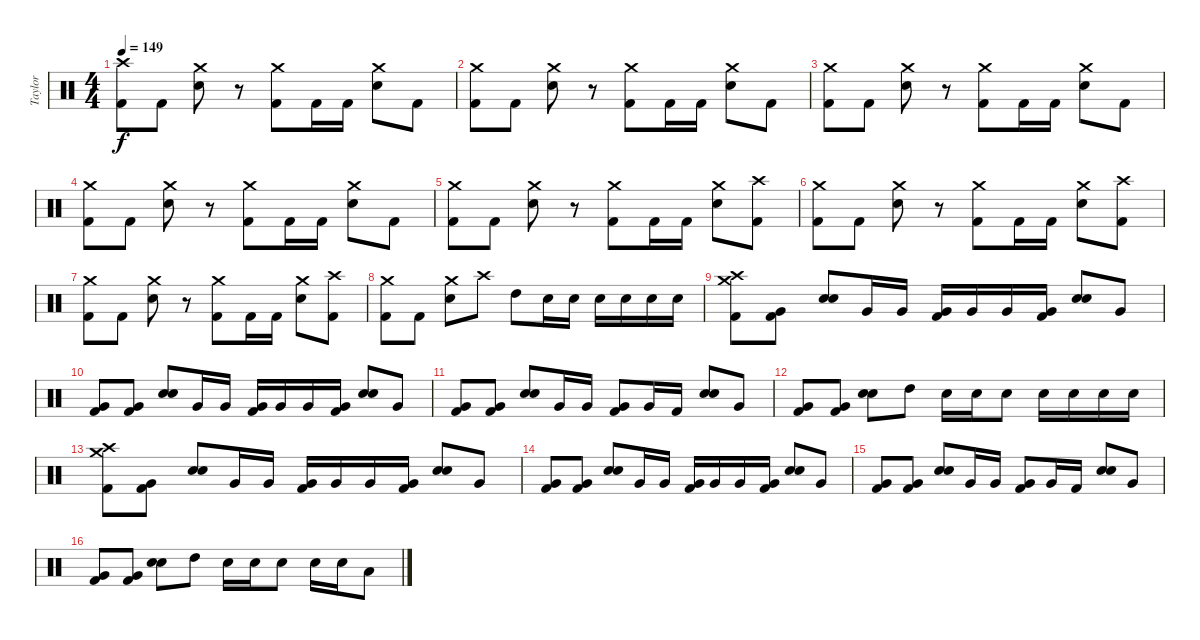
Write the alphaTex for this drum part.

\track ("Taylor" "Taylor") {instrument percussion}
\staff {score}
\articulation defaults
\ts (4 4)
\tempo 149
\clef neutral
\ks c
("Crash high (hit)" "Kick (hit) 2").8{dy f} "Kick (hit) 2".8 ("Crash medium (hit)" "Electric Snare (hit)").8 r.8 ("Crash medium (hit)" "Kick (hit) 2").8 "Kick (hit) 2".16 "Kick (hit) 2".16 ("Crash medium (hit)" "Electric Snare (hit)").8 "Kick (hit) 2".8 |
("Crash medium (hit)" "Kick (hit) 2").8 "Kick (hit) 2".8 ("Crash medium (hit)" "Electric Snare (hit)").8 r.8 ("Crash medium (hit)" "Kick (hit) 2").8 "Kick (hit) 2".16 "Kick (hit) 2".16 ("Crash medium (hit)" "Electric Snare (hit)").8 "Kick (hit) 2".8 |
("Crash medium (hit)" "Kick (hit) 2").8 "Kick (hit) 2".8 ("Crash medium (hit)" "Electric Snare (hit)").8 r.8 ("Crash medium (hit)" "Kick (hit) 2").8 "Kick (hit) 2".16 "Kick (hit) 2".16 ("Crash medium (hit)" "Electric Snare (hit)").8 "Kick (hit) 2".8 |
("Crash medium (hit)" "Kick (hit) 2").8 "Kick (hit) 2".8 ("Crash medium (hit)" "Electric Snare (hit)").8 r.8 ("Crash medium (hit)" "Kick (hit) 2").8 "Kick (hit) 2".16 "Kick (hit) 2".16 ("Crash medium (hit)" "Electric Snare (hit)").8 "Kick (hit) 2".8 |
("Crash medium (hit)" "Kick (hit) 2").8 "Kick (hit) 2".8 ("Crash medium (hit)" "Electric Snare (hit)").8 r.8 ("Crash medium (hit)" "Kick (hit) 2").8 "Kick (hit) 2".16 "Kick (hit) 2".16 ("Crash medium (hit)" "Electric Snare (hit)").8 ("Crash high (hit)" "Kick (hit) 2").8 |
("Crash medium (hit)" "Kick (hit) 2").8 "Kick (hit) 2".8 ("Crash medium (hit)" "Electric Snare (hit)").8 r.8 ("Crash medium (hit)" "Kick (hit) 2").8 "Kick (hit) 2".16 "Kick (hit) 2".16 ("Crash medium (hit)" "Electric Snare (hit)").8 ("Crash high (hit)" "Kick (hit) 2").8 |
("Crash medium (hit)" "Kick (hit) 2").8 "Kick (hit) 2".8 ("Crash medium (hit)" "Electric Snare (hit)").8 r.8 ("Crash medium (hit)" "Kick (hit) 2").8 "Kick (hit) 2".16 "Kick (hit) 2".16 ("Crash medium (hit)" "Electric Snare (hit)").8 ("Crash high (hit)" "Kick (hit) 2").8 |
("Crash medium (hit)" "Kick (hit) 2").8 "Kick (hit) 2".8 ("Crash medium (hit)" "Electric Snare (hit)").8 "Crash high (hit)".8 "High Tom (hit)".8 "Electric Snare (hit)".16 "Electric Snare (hit)".16 "Electric Snare (hit)".16 "Electric Snare (hit)".16 "Electric Snare (hit)".16 "Electric Snare (hit)".16 |
("Crash high (hit)" "Crash medium (hit)" "Kick (hit) 2").8 ("Very Low Tom (hit)" "Kick (hit) 2").8 ("Electric Snare (hit)" "Electric Snare (hit)").8{bu 240} "Very Low Tom (hit)".16 "Very Low Tom (hit)".16 ("Very Low Tom (hit)" "Kick (hit) 2").16 "Very Low Tom (hit)".16 "Very Low Tom (hit)".16 ("Very Low Tom (hit)" "Kick (hit) 2").16 ("Electric Snare (hit)" "Electric Snare (hit)").8{bu 240} "Very Low Tom (hit)".8 |
("Very Low Tom (hit)" "Kick (hit) 2").8 ("Very Low Tom (hit)" "Kick (hit) 2").8 ("Electric Snare (hit)" "Electric Snare (hit)").8{bu 240} "Very Low Tom (hit)".16 "Very Low Tom (hit)".16 ("Very Low Tom (hit)" "Kick (hit) 2").16 "Very Low Tom (hit)".16 "Very Low Tom (hit)".16 ("Very Low Tom (hit)" "Kick (hit) 2").16 ("Electric Snare (hit)" "Electric Snare (hit)").8{bu 240} "Very Low Tom (hit)".8 |
("Very Low Tom (hit)" "Kick (hit) 2").8 ("Very Low Tom (hit)" "Kick (hit) 2").8 ("Electric Snare (hit)" "Electric Snare (hit)").8{bu 240} "Very Low Tom (hit)".16 "Very Low Tom (hit)".16 ("Very Low Tom (hit)" "Kick (hit) 2").8 "Very Low Tom (hit)".16 "Kick (hit) 2".16 ("Electric Snare (hit)" "Electric Snare (hit)").8{bu 240} "Very Low Tom (hit)".8 |
("Very Low Tom (hit)" "Kick (hit) 2").8 ("Very Low Tom (hit)" "Kick (hit) 2").8 ("Electric Snare (hit)" "Electric Snare (hit)").8{bu 240} "High Tom (hit)".8 "Electric Snare (hit)".16 "Electric Snare (hit)".16 "Electric Snare (hit)".8 "Electric Snare (hit)".16 "Electric Snare (hit)".16 "Electric Snare (hit)".16 "Electric Snare (hit)".16 |
("Crash high (hit)" "Crash medium (hit)" "Kick (hit) 2").8 ("Very Low Tom (hit)" "Kick (hit) 2").8 ("Electric Snare (hit)" "Electric Snare (hit)").8{bu 240} "Very Low Tom (hit)".16 "Very Low Tom (hit)".16 ("Very Low Tom (hit)" "Kick (hit) 2").16 "Very Low Tom (hit)".16 "Very Low Tom (hit)".16 ("Very Low Tom (hit)" "Kick (hit) 2").16 ("Electric Snare (hit)" "Electric Snare (hit)").8{bu 240} "Very Low Tom (hit)".8 |
("Very Low Tom (hit)" "Kick (hit) 2").8 ("Very Low Tom (hit)" "Kick (hit) 2").8 ("Electric Snare (hit)" "Electric Snare (hit)").8{bu 240} "Very Low Tom (hit)".16 "Very Low Tom (hit)".16 ("Very Low Tom (hit)" "Kick (hit) 2").16 "Very Low Tom (hit)".16 "Very Low Tom (hit)".16 ("Very Low Tom (hit)" "Kick (hit) 2").16 ("Electric Snare (hit)" "Electric Snare (hit)").8{bu 240} "Very Low Tom (hit)".8 |
("Very Low Tom (hit)" "Kick (hit) 2").8 ("Very Low Tom (hit)" "Kick (hit) 2").8 ("Electric Snare (hit)" "Electric Snare (hit)").8{bu 240} "Very Low Tom (hit)".16 "Very Low Tom (hit)".16 ("Very Low Tom (hit)" "Kick (hit) 2").8 "Very Low Tom (hit)".16 "Kick (hit) 2".16 ("Electric Snare (hit)" "Electric Snare (hit)").8{bu 240} "Very Low Tom (hit)".8 |
("Very Low Tom (hit)" "Kick (hit) 2").8 ("Very Low Tom (hit)" "Kick (hit) 2").8 ("Electric Snare (hit)" "Electric Snare (hit)").8{bu 240} "High Tom (hit)".8 "Electric Snare (hit)".16 "Electric Snare (hit)".16 "Electric Snare (hit)".8 "Electric Snare (hit)".16 "Electric Snare (hit)".16 "Low Tom (hit)".8
